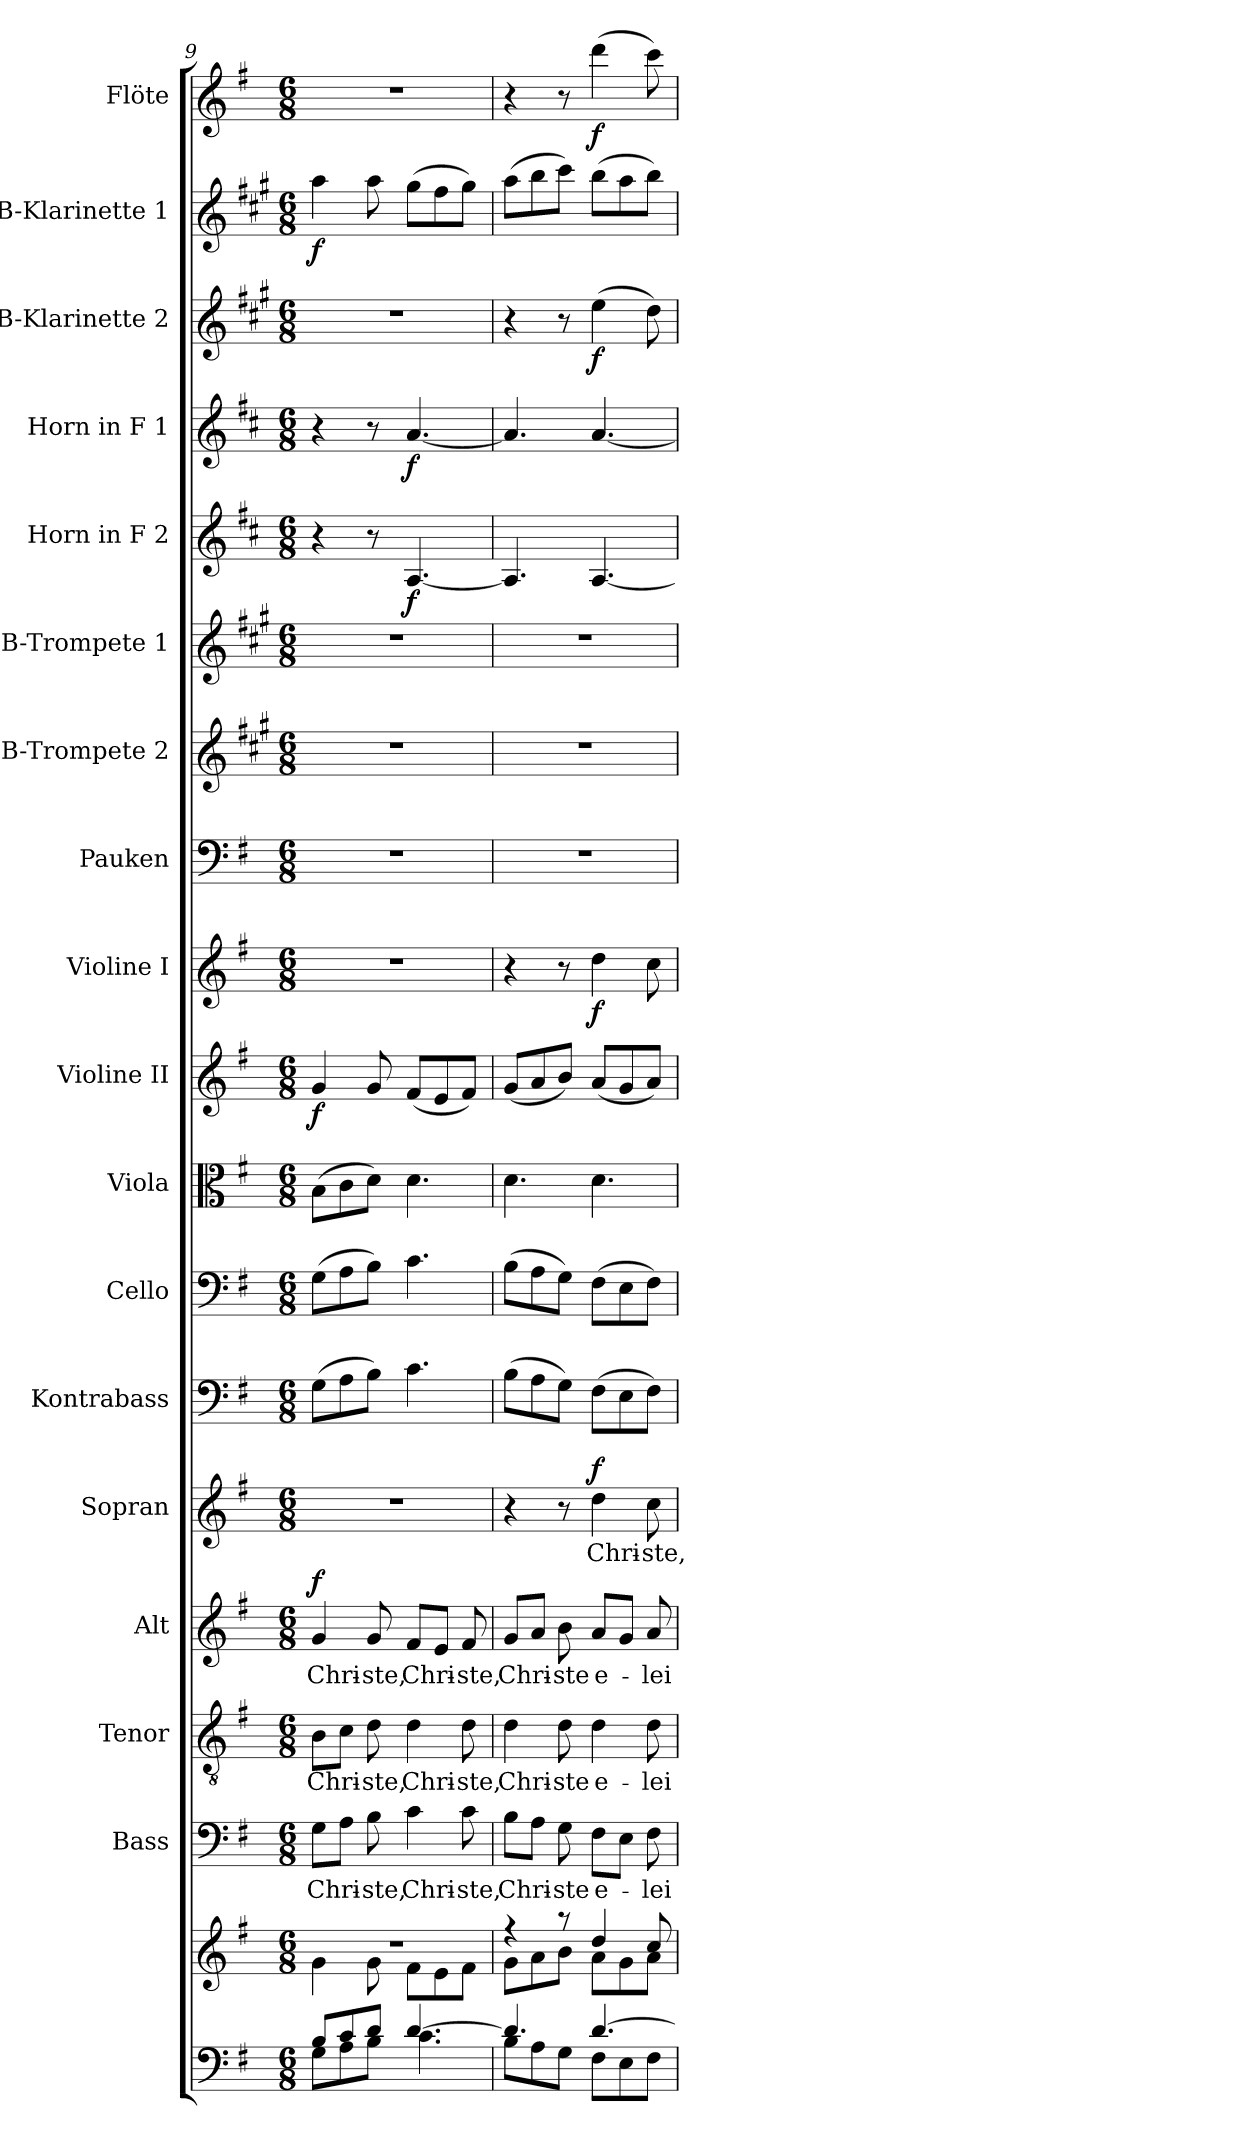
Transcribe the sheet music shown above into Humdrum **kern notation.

**kern	**kern	**kern	**text	**kern	**text	**kern	**text	**dynam	**kern	**text	**dynam	**kern	**kern	**kern	**kern	**dynam	**kern	**dynam	**kern	**kern	**kern	**kern	**dynam	**kern	**dynam	**kern	**dynam	**kern	**dynam	**kern	**dynam
*part18	*part18	*part17	*part17	*part16	*part16	*part15	*part15	*part15	*part14	*part14	*part14	*part13	*part12	*part11	*part10	*part10	*part9	*part9	*part8	*part7	*part6	*part5	*part5	*part4	*part4	*part3	*part3	*part2	*part2	*part1	*part1
*staff19	*staff18	*staff17	*staff17	*staff16	*staff16	*staff15	*staff15	*staff15	*staff14	*staff14	*staff14	*staff13	*staff12	*staff11	*staff10	*staff10	*staff9	*staff9	*staff8	*staff7	*staff6	*staff5	*staff5	*staff4	*staff4	*staff3	*staff3	*staff2	*staff2	*staff1	*staff1
*	*	*I"Bass	*	*I"Tenor	*	*I"Alt	*	*	*I"Sopran	*	*	*I"Kontrabass	*I"Cello	*I"Viola	*I"Violine II	*	*I"Violine I	*	*I"Pauken	*I"B-Trompete 2	*I"B-Trompete 1	*I"Horn in F 2	*	*I"Horn in F 1	*	*I"B-Klarinette 2	*	*I"B-Klarinette 1	*	*I"Flöte	*
*	*	*I'B.	*	*I'T.	*	*I'A.	*	*	*I'S.	*	*	*I'Kb.	*	*I'Vla.	*I'Vl. II	*	*I'Vl. I	*	*I'Pk.	*I'Trp. 2	*I'Trp. 1	*	*	*	*	*I'Kl. 2	*	*I'Kl. 1	*	*I'Fl.	*
*clefF4	*clefG2	*clefF4	*	*clefGv2	*	*clefG2	*	*	*clefG2	*	*	*clefF4	*clefF4	*clefC3	*clefG2	*	*clefG2	*	*clefF4	*clefG2	*clefG2	*clefG2	*	*clefG2	*	*clefG2	*	*clefG2	*	*clefG2	*
*	*	*	*	*	*	*	*	*	*	*	*	*ITrd7c12	*	*	*	*	*	*	*	*ITrd1c2	*ITrd1c2	*ITrd4c7	*	*ITrd4c7	*	*ITrd1c2	*	*ITrd1c2	*	*	*
*k[f#]	*k[f#]	*k[f#]	*	*k[f#]	*	*k[f#]	*	*	*k[f#]	*	*	*k[f#]	*k[f#]	*k[f#]	*k[f#]	*	*k[f#]	*	*k[f#]	*k[f#]	*k[f#]	*k[f#]	*	*k[f#]	*	*k[f#]	*	*k[f#]	*	*k[f#]	*
*G:	*G:	*G:	*	*G:	*	*G:	*	*	*G:	*	*	*G:	*G:	*G:	*G:	*	*G:	*	*G:	*G:	*G:	*G:	*	*G:	*	*G:	*	*G:	*	*G:	*
*M6/8	*M6/8	*M6/8	*	*M6/8	*	*M6/8	*	*	*M6/8	*	*	*M6/8	*M6/8	*M6/8	*M6/8	*	*M6/8	*	*M6/8	*M6/8	*M6/8	*M6/8	*	*M6/8	*	*M6/8	*	*M6/8	*	*M6/8	*
=9	=9	=9	=9	=9	=9	=9	=9	=9	=9	=9	=9	=9	=9	=9	=9	=9	=9	=9	=9	=9	=9	=9	=9	=9	=9	=9	=9	=9	=9	=9	=9
*^	*	*	*	*	*	*	*	*	*	*	*	*	*	*	*	*	*	*	*	*	*	*	*	*	*	*	*	*	*	*	*
!	!	!LO:N:vis=1	!	!LO:LY:b	!	!LO:LY:b	!	!LO:LY:b	!LO:DY:a	!	!	!	!	!	!	!	!LO:DY:b	!	!	!	!	!	!	!	!	!	!	!	!	!LO:DY:b	!	!
*	*	*^	*	*	*	*	*	*	*	*	*	*	*	*	*	*	*	*	*	*	*	*	*	*	*	*	*	*	*	*	*	*
8B/L	8G\L	2.r	4g\	8G\L	Chri-	8B\L	Chri-	4g/	Chri-	f	2.r	.	.	(>8GG\L	(>8G\L	(>8B\L	4g/	f	2.r	.	2.r	2.r	2.r	4r	.	4r	.	2.r	.	4gg\	f	2.r	.
8c/	8A\	.	.	8A\J	.	8c\J	.	.	.	.	.	.	.	8AA\	8A\	8c\	.	.	.	.	.	.	.	.	.	.	.	.	.	.	.	.	.
!	!	!	!	!	!LO:LY:b	!	!LO:LY:b	!	!LO:LY:b	!	!	!	!	!	!	!	!	!	!	!	!	!	!	!	!	!	!	!	!	!	!	!	!
8d/J	8B\J	.	8g\	8B\	-ste,	8d\	-ste,	8g/	-ste,	.	.	.	.	8BB\J)	8B\J)	8d\J)	8g/	.	.	.	.	.	.	8r	.	8r	.	.	.	8gg\	.	.	.
!	!	!	!	!	!LO:LY:b	!	!LO:LY:b	!	!LO:LY:b	!	!	!	!	!	!	!	!	!	!	!	!	!	!	!	!LO:DY:b	!	!LO:DY:b	!	!	!	!	!	!
[>4.d/	4.c\	.	8f#\L	4c\	Chri-	4d\	Chri-	8f#/L	Chri-	.	.	.	.	4.C\	4.c\	4.d\	(<8f#/L	.	.	.	.	.	.	[4.D/	f	[4.d/	f	.	.	(>8ff#\L	.	.	.
.	.	.	8e\	.	.	.	.	8e/J	.	.	.	.	.	.	.	.	8e/	.	.	.	.	.	.	.	.	.	.	.	.	8ee\	.	.	.
!	!	!	!	!	!LO:LY:b	!	!LO:LY:b	!	!LO:LY:b	!	!	!	!	!	!	!	!	!	!	!	!	!	!	!	!	!	!	!	!	!	!	!	!
.	.	.	8f#\J	8c\	-ste,	8d\	-ste,	8f#/	-ste,	.	.	.	.	.	.	.	8f#/J)	.	.	.	.	.	.	.	.	.	.	.	.	8ff#\J)	.	.	.
=10	=10	=10	=10	=10	=10	=10	=10	=10	=10	=10	=10	=10	=10	=10	=10	=10	=10	=10	=10	=10	=10	=10	=10	=10	=10	=10	=10	=10	=10	=10	=10	=10	=10
!	!	!	!	!	!LO:LY:b	!	!LO:LY:b	!	!LO:LY:b	!	!	!	!	!	!	!	!	!	!	!	!	!	!	!	!	!	!	!	!	!	!	!	!
4.d/]	8B\L	4rff	8g\L	8B\L	Chri-	4d\	Chri-	8g/L	Chri-	.	4r	.	.	(>8BB\L	(>8B\L	4.d\	(<8g/L	.	4r	.	2.r	2.r	2.r	4.D/]	.	4.d/]	.	4r	.	(>8gg\L	.	4r	.
.	8A\	.	8a\	8A\J	.	.	.	8a/J	.	.	.	.	.	8AA\	8A\	.	8a/	.	.	.	.	.	.	.	.	.	.	.	.	8aa\	.	.	.
!	!	!	!	!	!LO:LY:b	!	!LO:LY:b	!	!LO:LY:b	!	!	!	!	!	!	!	!	!	!	!	!	!	!	!	!	!	!	!	!	!	!	!	!
.	8G\J	8rgg	8b\J	8G\	-ste	8d\	-ste	8b\	-ste	.	8r	.	.	8GG\J)	8G\J)	.	8b/J)	.	8r	.	.	.	.	.	.	.	.	8r	.	8bb\J)	.	8r	.
!	!	!	!	!	!LO:LY:b	!	!LO:LY:b	!	!LO:LY:b	!	!	!LO:LY:b	!LO:DY:a	!	!	!	!	!	!	!LO:DY:b	!	!	!	!	!	!	!	!	!LO:DY:b	!	!	!	!LO:DY:b
[>4.d/	8F#\L	4dd/	8a\L	8F#\L	e-	4d\	e-	8a/L	e-	.	4dd\	Chri-	f	(>8FF#\L	(>8F#\L	4.d\	(<8a/L	.	4dd\	f	.	.	.	[4.D/	.	[4.d/	.	(>4dd\	f	(>8aa\L	.	(>4ddd\	f
.	8E\	.	8g\	8E\J	.	.	.	8g/J	.	.	.	.	.	8EE\	8E\	.	8g/	.	.	.	.	.	.	.	.	.	.	.	.	8gg\	.	.	.
!	!	!	!	!	!LO:LY:b	!	!LO:LY:b	!	!LO:LY:b	!	!	!LO:LY:b	!	!	!	!	!	!	!	!	!	!	!	!	!	!	!	!	!	!	!	!	!
.	8F#\J	8cc/	8a\J	8F#\	-lei-	8d\	-lei-	8a/	-lei-	.	8cc\	-ste,	.	8FF#\J)	8F#\J)	.	8a/J)	.	8cc\	.	.	.	.	.	.	.	.	8cc\)	.	8aa\J)	.	8ccc\)	.
*v	*v	*	*	*	*	*	*	*	*	*	*	*	*	*	*	*	*	*	*	*	*	*	*	*	*	*	*	*	*	*	*	*	*
*	*v	*v	*	*	*	*	*	*	*	*	*	*	*	*	*	*	*	*	*	*	*	*	*	*	*	*	*	*	*	*	*	*
=	=	=	=	=	=	=	=	=	=	=	=	=	=	=	=	=	=	=	=	=	=	=	=	=	=	=	=	=	=	=	=
*-	*-	*-	*-	*-	*-	*-	*-	*-	*-	*-	*-	*-	*-	*-	*-	*-	*-	*-	*-	*-	*-	*-	*-	*-	*-	*-	*-	*-	*-	*-	*-
